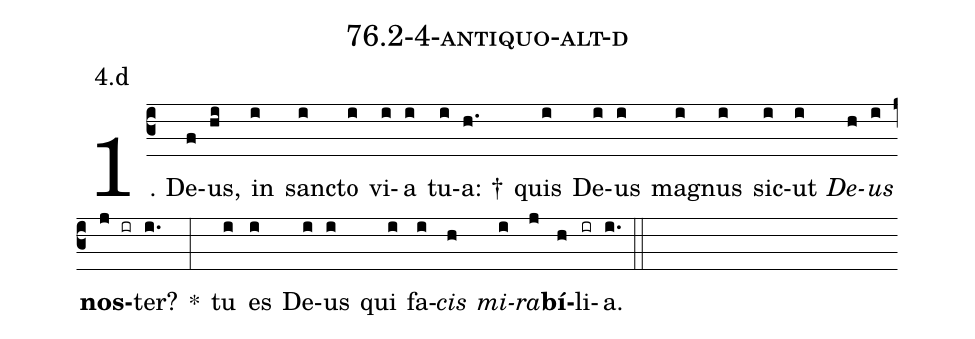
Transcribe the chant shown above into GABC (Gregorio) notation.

name: 76.2-4-antiquo-alt-d;
annotation: 4.d;
%%
(c3)1. De(f)us,(hi) in(i) sanc(i)to(i) vi(i)a(i) tu(i)a: †(h.) quis(i) De(i)us(i) ma(i)gnus(i) sic(i)ut(i) <i>De</i>(h)<i>us</i>(i) <b>nos</b>(j ir)ter?(i.) *(:) tu(i) es(i) De(i)us(i) qui(i) fa(i)<i>cis</i>(h) <i>mi</i>(i)<i>ra</i>(j)<b>bí</b>(h)li(ir)a.(i.) (::)
